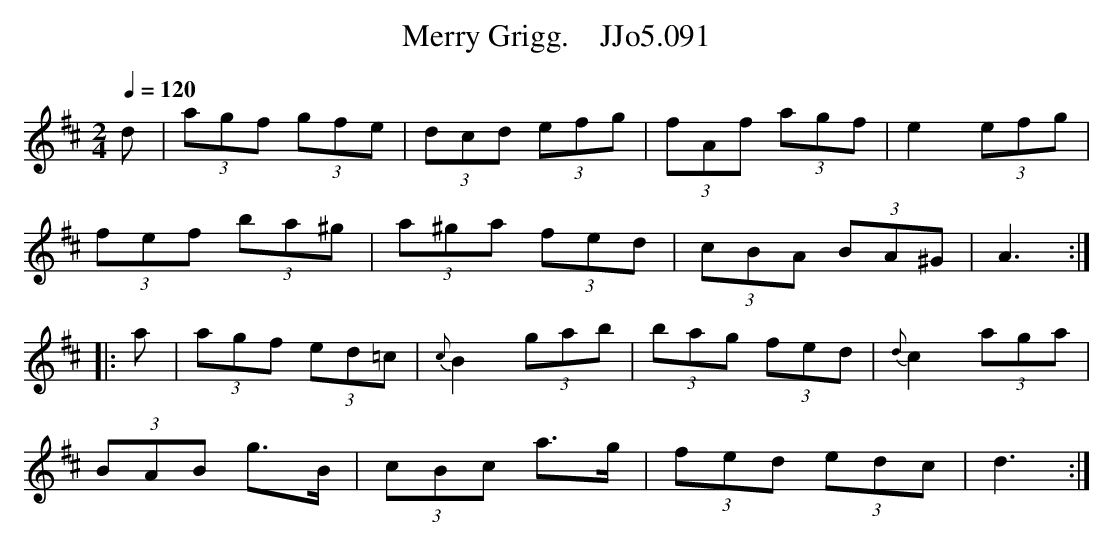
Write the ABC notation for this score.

X:1
T:Merry Grigg.    JJo5.091
Q:1/4=120
M:2/4
L:1/8
K:D
d|(3agf (3gfe |(3dcd (3efg|(3fAf (3agf|e2 (3efg|
(3fef (3ba^g| (3a^ga (3fed|(3cBA (3BA^G|A3 :|
|:a|(3agf (3ed=c|{c}B2 (3gab|(3bag (3fed|{d}c2 (3aga|
(3BAB g>B|(3cBc a>g|(3fed (3edc|d3 :|
